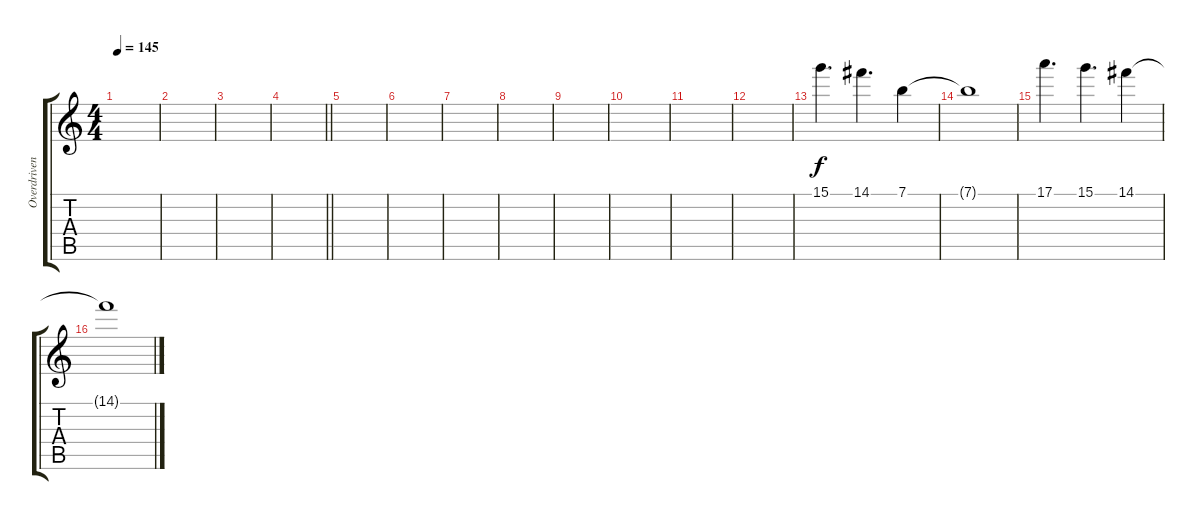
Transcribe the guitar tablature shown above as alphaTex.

\track ("Overdriven 1" "Overdriven") {instrument overdrivenguitar}
\staff {score tabs}
\tuning (E4 B3 G3 D3 A2 E2) {hide}
\ts (4 4)
\tempo 145
\clef g2
\ks c
|
|
|
\barLineRight lightlight
|
|
|
|
|
|
|
|
|
15.1.4{d} 14.1.4{d} 7.1.4 |
7.1{t}.1 |
17.1.4{d} 15.1.4{d} 14.1.4 |
14.1{t}.1
